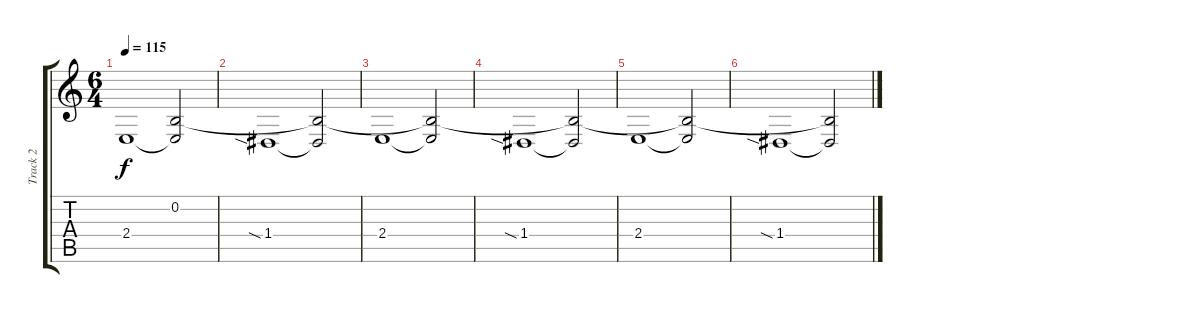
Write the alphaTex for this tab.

\track ("Track 2" "Track 2") {instrument violin}
\staff {score tabs}
\tuning (E4 B3 G3 D3 A2 E2) {hide}
\ts (6 4)
\tempo 115
\clef g2
\ks c
2.4.1{dy f} (0.2 2.4{t}).2 |
1.4{sia}.1 (0.2{t} 1.4{t}).2 |
2.4.1 (0.2{t} 2.4{t}).2 |
1.4{sia}.1 (0.2{t} 1.4{t}).2 |
2.4.1 (0.2{t} 2.4{t}).2 |
1.4{sia}.1 (0.2{t} 1.4{t}).2
